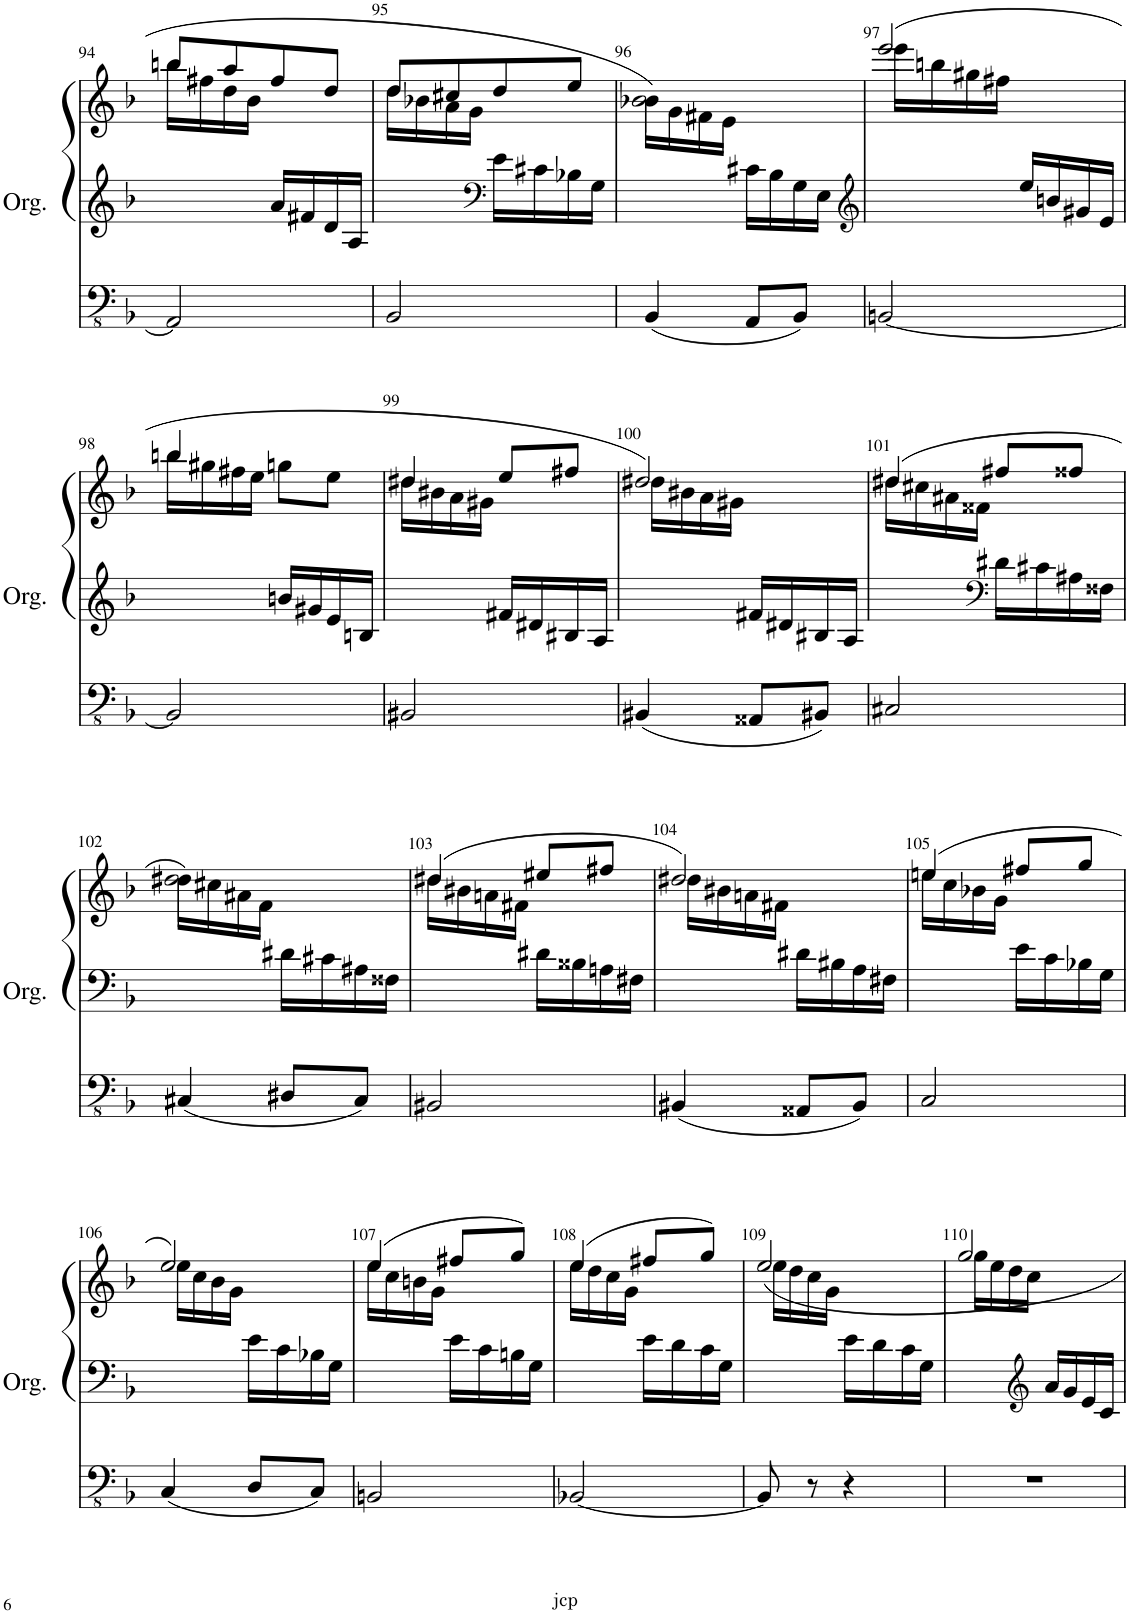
**kern	**kern	**kern
*part1	*part1	*part1
*staff3	*staff2	*staff1
*I"Orgue à tuyaux	*	*
*I'Org.	*	*
!!LO:PB:g=z
*clefFv4	*clefG2	*clefG2
*k[b-]	*k[b-]	*k[b-]
*M2/4	*M2/4	*M2/4
=94	=94	=94
*	*	*^
2AAA/]	4ryy	8bbn/L	16bb\LL
.	.	.	16ff#X\
.	.	8aa/	16dd\
.	.	.	16b-\JJ
.	16a/LL	8ff#/	4ryy
.	16f#X/	.	.
.	16d/	8dd/J	.
.	16A/JJ	.	.
=95	=95	=95	=95
2BBB-/	4ryy	8dd/L	16dd\LL
.	.	.	16b-X\
.	.	8cc#X/	16a\
.	.	.	16g\JJ
*	*clefF4	*	*
.	16e\LL	8dd/	4ryy
.	16c#X\	.	.
.	16B-X\	8ee/J	.
.	16G\JJ	.	.
=96	=96	=96	=96
4BBB-/	4ryy	2b-X\	16b-X\LL
.	.	.	16g\
.	.	.	16f#X\
.	.	.	16e\JJ
8AAA/L	16c#X\LL	.	4ryy
.	16B-\	.	.
8BBB-/J	16G\	.	.
.	16E\JJ	.	.
=97	=97	=97	=97
*	*clefG2	*	*
[2BBBn/	4ryy	(2eee/	16eee\LL
.	.	.	16bbn\
.	.	.	16gg#X\
.	.	.	16ff#X\JJ
.	16ee/LL	.	4ryy
.	16bn/	.	.
.	16g#X/	.	.
.	16e/JJ	.	.
!!LO:LB:g=z	!!
=98	=98	=98	=98
2BBB/]	4ryy	4bbn/	16bb\LL
.	.	.	16gg#X\
.	.	.	16ff#X\
.	.	.	16ee\JJ
.	16bn/LL	8ggn\L	4ryy
.	16g#X/	.	.
.	16e/	8ee\J	.
.	16Bn/JJ	.	.
=99	=99	=99	=99
2BBB#X/	4ryy	4dd#X/	16dd#\LL
.	.	.	16b#X\
.	.	.	16a\
.	.	.	16g#X\JJ
.	16f#X/LL	8ee/L	4ryy
.	16d#X/	.	.
.	16B#X/	8ff#X/J	.
.	16A/JJ	.	.
=100	=100	=100	=100
4BBB#X/	4ryy	2dd#X/)	16dd#\LL
.	.	.	16b#X\
.	.	.	16a\
.	.	.	16g#X\JJ
8AAA##X/L	16f#X/LL	.	4ryy
.	16d#X/	.	.
8BBB#X/J	16B#X/	.	.
.	16A/JJ	.	.
=101	=101	=101	=101
2CC#X/	4ryy	(>4dd#X/	16dd#\LL
.	.	.	16cc#X\
.	.	.	16a#X\
.	.	.	16f##X\JJ
*	*clefF4	*	*
.	16d#X\LL	8ff#X/L	4ryy
.	16c#X\	.	.
.	16A#X\	8ff##X/J	.
.	16F##X\JJ	.	.
!!LO:LB:g=z	!!
=102	=102	=102	=102
4CC#X/	4ryy	2dd#X\)	16dd#\LL
.	.	.	16cc#X\
.	.	.	16a#X\
.	.	.	16f\JJ
8DD#X/L	16d#X\LL	.	4ryy
.	16c#X\	.	.
8CC#/J	16A#X\	.	.
.	16F##X\JJ	.	.
=103	=103	=103	=103
2BBB#X/	4ryy	(>4dd#X/	16dd#\LL
.	.	.	16b#X\
.	.	.	16an\
.	.	.	16f#X\JJ
.	16d#X\LL	8ee#X/L	4ryy
.	16B##X\	.	.
.	16An\	8ff#X/J	.
.	16F#X\JJ	.	.
=104	=104	=104	=104
4BBB#X/	4ryy	2dd#X/)	16dd#\LL
.	.	.	16b#X\
.	.	.	16an\
.	.	.	16f#X\JJ
8AAA##X/L	16d#X\LL	.	4ryy
.	16B#X\	.	.
8BBB#/J	16A\	.	.
.	16F#X\JJ	.	.
=105	=105	=105	=105
2CC/	4ryy	(>4een/	16een\LL
.	.	.	16cc\
.	.	.	16b-X\
.	.	.	16g\JJ
.	16e\LL	8ff#X/L	4ryy
.	16c\	.	.
.	16B-X\	8gg/J	.
.	16G\JJ	.	.
!!LO:LB:g=z	!!
=106	=106	=106	=106
4CC/	4ryy	2ee/)	16ee\LL
.	.	.	16cc\
.	.	.	16b-\
.	.	.	16g\JJ
8DD/L	16e\LL	.	4ryy
.	16c\	.	.
8CC/J	16B-X\	.	.
.	16G\JJ	.	.
=107	=107	=107	=107
2BBBn/	4ryy	(>4ee/	16ee\LL
.	.	.	16cc\
.	.	.	16bn\
.	.	.	16g\JJ
.	16e\LL	8ff#X/L	4ryy
.	16c\	.	.
.	16Bn\	8gg/J)	.
.	16G\JJ	.	.
=108	=108	=108	=108
[2BBB-X/	4ryy	(>4ee/	16ee\LL
.	.	.	16dd\
.	.	.	16cc\
.	.	.	16g\JJ
.	16e\LL	8ff#X/L	4ryy
.	16d\	.	.
.	16c\	8gg/J)	.
.	16G\JJ	.	.
=109	=109	=109	=109
8BBB-/]	4ryy	2ee/	16ee\LL
.	.	.	16dd\
8r	.	.	16cc\
.	.	.	16g\JJ
4r	16e\LL	.	4ryy
.	16d\	.	.
.	16c\	.	.
.	16G\JJ	.	.
=110	=110	=110	=110
2r	4ryy	2gg/	16gg\LL
.	.	.	16ee\
.	.	.	16dd\
.	.	.	16cc\JJ
*	*clefG2	*	*
.	16a/LL	.	4ryy
.	16g/	.	.
.	16e/	.	.
.	16c/JJ	.	.
*	*	*v	*v
=	=	=
*-	*-	*-
